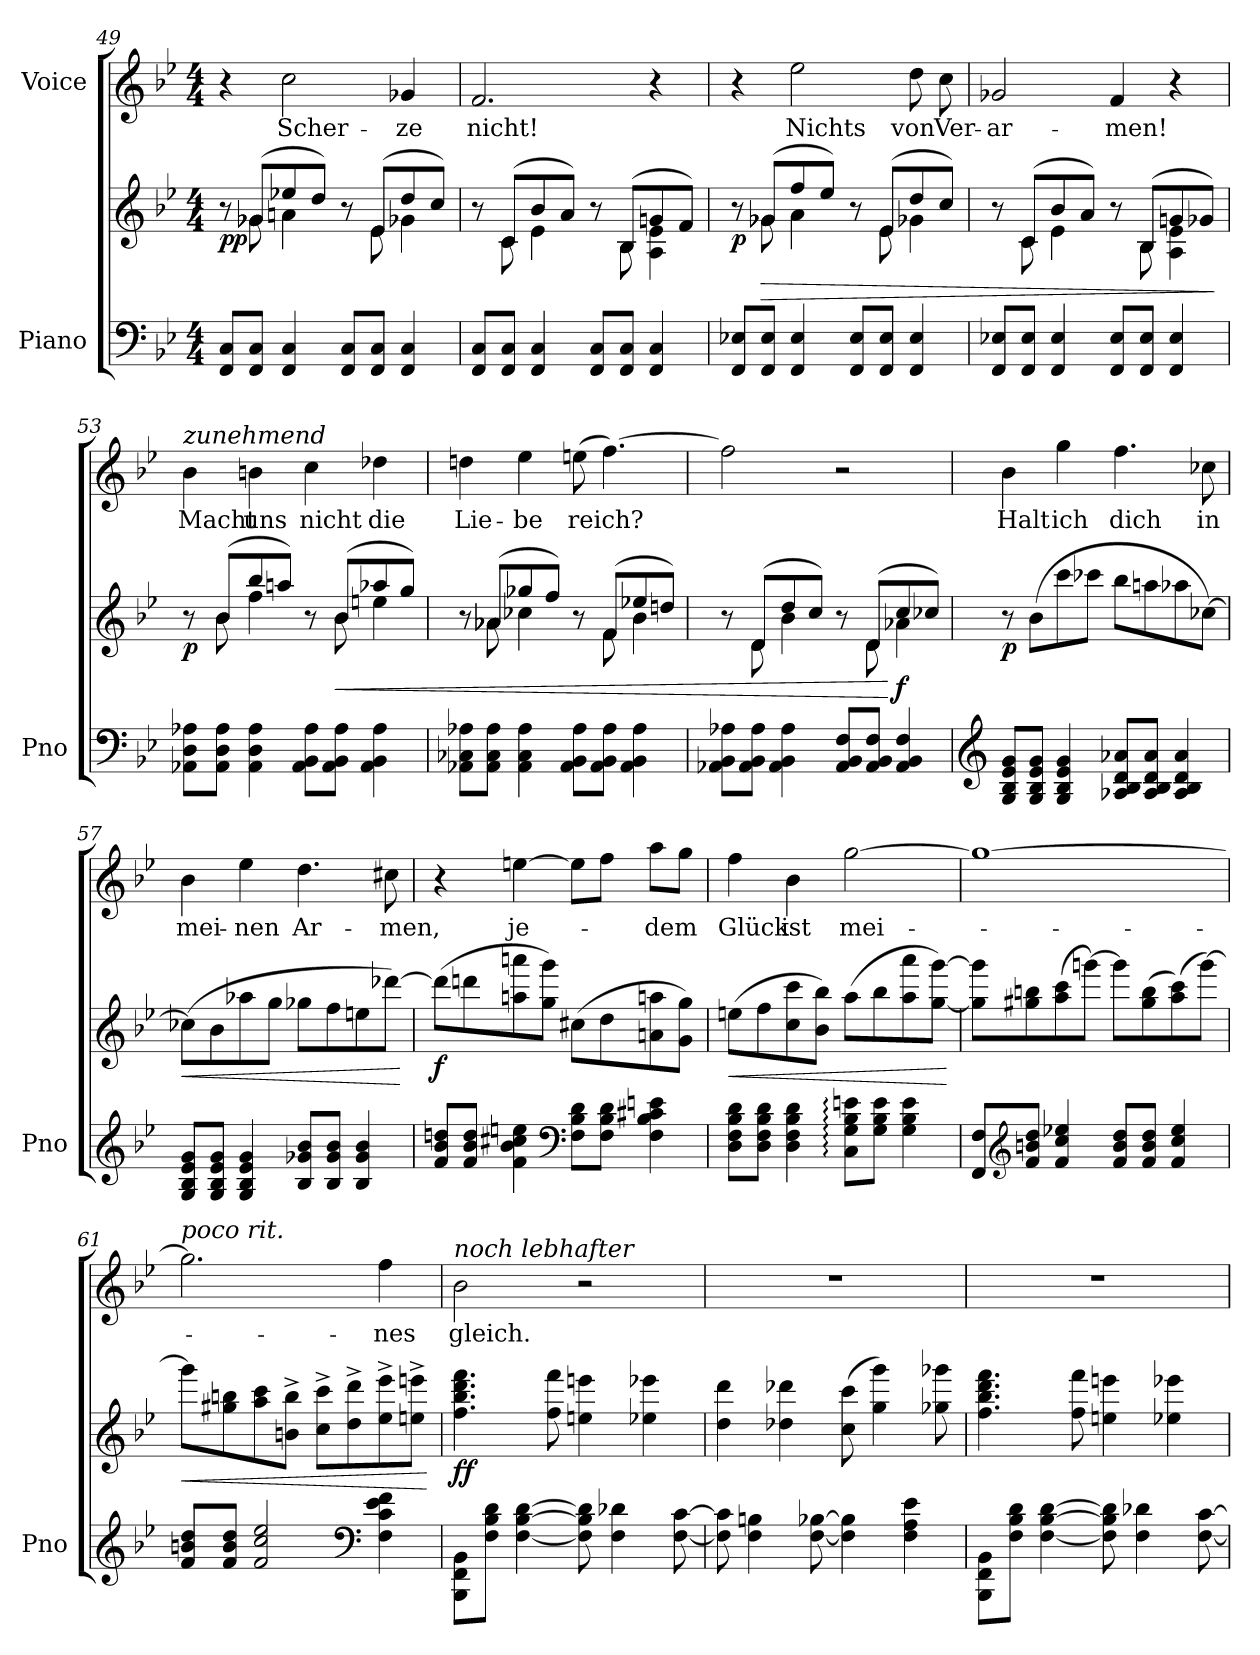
**kern	**kern	**dynam	**kern	**text
*part2	*part2	*part2	*part1	*part1
*staff3	*staff2	*staff2/3	*staff1	*staff1
*I"Piano	*	*	*I"Voice	*
*I'Pno	*	*	*	*
!!LO:LB:g=z
*clefF4	*clefG2	*	*clefG2	*
*k[b-e-]	*k[b-e-]	*	*k[b-e-]	*
*M4/4	*M4/4	*	*M4/4	*
*MM170	*MM170	*	*MM170	*
=49	=49	=49	=49	=49
*	*^	*	*	*
!	!	!	!	!LO:TX:a:i:t=immer ein wenig nachlassend	!
!	!	!	!LO:DY:b	!	!
*	*	*	*	*^	*
8FF/ 8C/L	8r	8ryy	pp	4r	2ryy	.
8FF/ 8C/J	(>8g-X/L	8g-\	.	.	.	.
!	!	!	!	!	!	!LO:LY:b
4FF/ 4C/	8ee-X/	4an\	.	2cc\	.	Scher-
.	8dd/J)	.	.	.	.	.
*	*	*	*	*MM165	*	*
8FF/ 8C/L	8r	8ryy	.	.	2ryy	.
8FF/ 8C/J	(>8e-/L	8e-\	.	.	.	.
!	!	!	!	!	!	!LO:LY:b
4FF/ 4C/	8dd/	4g-X\	.	4g-X/	.	-ze
.	8cc/J)	.	.	.	.	.
=50	=50	=50	=50	=50	=50	=50
*	*	*	*	*MM160	*	*
!	!	!	!	!	!	!LO:LY:b
8FF/ 8C/L	8r	8ryy	.	2.f/	2ryy	nicht!
8FF/ 8C/J	(>8c/L	8c\	.	.	.	.
4FF/ 4C/	8b-/	4e-\	.	.	.	.
.	8a/J)	.	.	.	.	.
*	*	*	*	*MM155	*	*
8FF/ 8C/L	8r	8ryy	.	.	2ryy	.
8FF/ 8C/J	(>8B-/L	8B-\	.	.	.	.
4FF/ 4C/	8gn/	4A\ 4e-\	.	4r	.	.
.	8f/J)	.	.	.	.	.
=51	=51	=51	=51	=51	=51	=51
*	*	*	*	*MM150	*	*
!	!	!	!LO:DY:b	!	!	!
8FF/ 8E-X/L	8r	8ryy	p	4r	2ryy	.
!	!	!	!LO:HP:b	!	!	!
8FF/ 8E-/J	(>8g-X/L	8g-\	>	.	.	.
!	!	!	!	!	!	!LO:LY:b
4FF/ 4E-/	8ff/	4a\	.	2ee-\	.	Nichts
.	8ee-/J)	.	.	.	.	.
*	*	*	*	*MM145	*	*
8FF/ 8E-/L	8r	8ryy	.	.	2ryy	.
8FF/ 8E-/J	(>8e-/L	8e-\	.	.	.	.
!	!	!	!	!	!	!LO:LY:b
4FF/ 4E-/	8dd/	4g-X\	.	8dd\	.	von
!	!	!	!	!	!	!LO:LY:b
.	8cc/J)	.	.	8cc\	.	Ver-
*	*	*	*	*v	*v	*
=52	=52	=52	=52	=52	=52
*	*	*	*	*MM140	*
*	*	*	*	*^	*
!	!	!	!	!	!	!LO:LY:b
*	*	*	*	*v	*v	*
8FF/ 8E-X/L	8r	8ryy	.	2g-X/	-ar-
8FF/ 8E-/J	(>8c/L	8c\	.	.	.
4FF/ 4E-/	8b-/	4e-\	.	.	.
.	8a/J)	.	.	.	.
!	!	!	!	!	!LO:LY:b
8FF/ 8E-/L	8r	8ryy	.	4f/	-men!
8FF/ 8E-/J	(>8B-/L	8B-\	.	.	.
4FF/ 4E-/	8gn/	4A\ 4e-\	.	4r	.
.	8g-X/J)	.	.	.	.
*	*v	*v	*	*	*
.	.	]	.	.
!!LO:LB:g=z
=53	=53	=53	=53	=53
*	*	*	*MM145	*
*	*^	*	*	*
!	!	!	!	!LO:TX:a:i:t=zunehmend	!
!	!	!	!LO:DY:b	!	!LO:LY:b
8AA-X\ 8D\ 8A-X\L	8r	8ryy	p	4b-\	Macht
8AA-\ 8D\ 8A-\J	(>8b-/L	8b-\	.	.	.
!	!	!	!	!	!LO:LY:b
4AA-\ 4D\ 4A-\	8bb-/	4ff\	.	4bn\	uns
.	8aan/J)	.	.	.	.
*	*	*	*	*MM150	*
!	!	!	!	!	!LO:LY:b
8AA-\ 8BB-\ 8A-\L	8r	8ryy	.	4cc\	nicht
!	!	!	!LO:HP:b	!	!
8AA-\ 8BB-\ 8A-\J	(>8b-/L	8b-\	<	.	.
!	!	!	!	!	!LO:LY:b
4AA-\ 4BB-\ 4A-\	8aa-X/	4een\	.	4dd-X\	die
.	8gg/J)	.	.	.	.
=54	=54	=54	=54	=54	=54
*	*	*	*	*MM155	*
!	!	!	!	!	!LO:LY:b
8AA-X\ 8C-X\ 8A-X\L	8r	8ryy	.	4ddn\	Lie-
8AA-\ 8C-\ 8A-\J	(>8a-X/L	8a-\	.	.	.
!	!	!	!	!	!LO:LY:b
4AA-\ 4C-\ 4A-\	8gg-X/	4cc-X\	.	4ee-\	-be
.	8ff/J)	.	.	.	.
*	*	*	*	*MM160	*
!	!	!	!	!	!LO:LY:b
8AA-\ 8BB-\ 8A-\L	8r	8ryy	.	(>8een\	reich?
8AA-\ 8BB-\ 8A-\J	(>8f/L	8f\	.	[4.ff\)	.
4AA-\ 4BB-\ 4A-\	8ee-X/	4b-\	.	.	.
.	8ddn/J)	.	.	.	.
=55	=55	=55	=55	=55	=55
*	*	*	*	*MM165	*
*	*	*	*	*^	*
*	*	*	*	*	*^	*
8AA-X\ 8BB-\ 8A-X\L	8r	8ryy	.	2ff\]	4.ryy	2.ryy	.
8AA-\ 8BB-\ 8A-\J	(>8d/L	8d\	.	.	.	.	.
4AA-\ 4BB-\ 4A-\	8dd/	4b-\	.	.	.	.	.
*	*	*	*	*MM170	*	*	*
.	8cc/J)	.	.	.	2ryy	.	.
8AA-/ 8BB-/ 8F/L	8r	8ryy	.	2r	.	.	.
8AA-/ 8BB-/ 8F/J	(>8d/L	8d\	.	.	.	.	.
*	*	*	*	*MM175	*	*	*
!	!	!	!LO:DY:n=1:b	!	!	!	!
4AA-/ 4BB-/ 4F/	8cc/	4a-X\	[ f	.	.	4ryy	.
.	8cc-X/J)	.	.	.	8ryy	.	.
*	*v	*v	*	*	*	*	*
*	*	*	*v	*v	*v	*
=56	=56	=56	=56	=56
*clefG2	*	*	*	*
*	*	*	*^	*
*	*	*	*	*^	*
!	!	!	!LO:TX:a:B:t=Tempo I	!	!	!
!	!	!LO:DY:b	!	!	!	!LO:LY:b
*	*	*	*v	*v	*v	*
8G/ 8B-/ 8e-/ 8g/L	8r	p	4b-\	Halt
8G/ 8B-/ 8e-/ 8g/J	(>8b-\L	.	.	.
!	!	!	!	!LO:LY:b
4G/ 4B-/ 4e-/ 4g/	8ccc\	.	4gg\	ich
.	8ccc-X\J	.	.	.
!	!	!	!	!LO:LY:b
8A-X/ 8B-/ 8d/ 8a-X/L	8bb-\L	.	4.ff\	dich
8A-/ 8B-/ 8d/ 8a-/J	8aan\	.	.	.
4A-/ 4B-/ 4d/ 4a-/	8aa-X\	.	.	.
!	!	!	!	!LO:LY:b
.	[8cc-X\J)	.	8cc-X\	in
!!LO:PB:g=z
=57	=57	=57	=57	=57
!	!	!LO:HP:b	!	!LO:LY:b
8G/ 8B-/ 8e-/ 8g/L	(>8cc-X\L]	<	4b-\	mei-
8G/ 8B-/ 8e-/ 8g/J	8b-\	.	.	.
!	!	!	!	!LO:LY:b
4G/ 4B-/ 4e-/ 4g/	8aa-X\	.	4ee-\	-nen
.	8gg\J	.	.	.
!	!	!	!	!LO:LY:b
8B-/ 8g-X/ 8b-/L	8gg-X\L	.	4.dd\	Ar-
8B-/ 8g-/ 8b-/J	8ff\	.	.	.
4B-/ 4g-/ 4b-/	8een\	.	.	.
!	!	!	!	!LO:LY:b
.	[8ddd-X\J)	.	8cc#X\	-men,
.	.	[	.	.
=58	=58	=58	=58	=58
!	!	!LO:DY:b	!	!
8f/ 8b-/ 8ddn/L	(>8ddd-\L]	f	4r	.
8f/ 8b-/ 8dd/J	8dddn\	.	.	.
!	!	!	!	!LO:LY:b
4f\ 4b-\ 4cc#X\ 4een\	8aan\ 8aaan\	.	[4een\	je-
.	8gg\ 8ggg\J)	.	.	.
*clefF4	*	*	*	*
8F\ 8B-\ 8d\L	(>8cc#X\L	.	8ee\L]	.
8F\ 8B-\ 8d\J	8dd\	.	8ff\J	.
!	!	!	!	!LO:LY:b
4F\ 4B-\ 4c#X\ 4en\	8an\ 8aan\	.	8aa\L	-dem
.	8g\ 8gg\J)	.	8gg\J	.
=59	=59	=59	=59	=59
!	!	!LO:HP:b	!	!LO:LY:b
8D\ 8F\ 8B-\ 8d\L	(>8een\L	<	4ff\	Glück
8D\ 8F\ 8B-\ 8d\J	8ff\	.	.	.
!	!	!	!	!LO:LY:b
4D\ 4F\ 4B-\ 4d\	8cc\ 8ccc\	.	4b-\	ist
.	8b-\ 8bb-\J)	.	.	.
!	!	!	!	!LO:LY:b
8C\: 8G\: 8B-\: 8en\:L	(>8aa\L	.	[2gg\	mei-
8G\ 8B-\ 8e\J	8bb-\	.	.	.
4G\ 4B-\ 4e\	8aa\ 8aaa\	.	.	.
.	[8gg\ [8ggg\J)	.	.	.
.	.	[	.	.
=60	=60	=60	=60	=60
!	!	!LO:DY:b	!	!
!	!	!LO:DY:n=1:b	!	!
8FF/ 8F/L	8gg\] 8ggg\]L	other-dynamics f	1gg_	.
*clefG2	*	*	*	*
8f/ 8bn/ 8dd/J	8gg#X\ 8bbn\	.	.	.
4f/ 4cc/ 4ee-X/	(>8aa\ 8ccc\	.	.	.
.	[8gggn\J)	.	.	.
8f/ 8b/ 8dd/L	8ggg\L]	.	.	.
8f/ 8b/ 8dd/J	(>8gg#\ 8bb\	.	.	.
4f/ 4cc/ 4ee-/	(>8aa\ 8ccc\)	.	.	.
.	[8ggg\J)	.	.	.
!!LO:LB:g=z
=61	=61	=61	=61	=61
*	*	*	*MM170	*
!	!	!	!LO:TX:a:i:t=poco rit.	!
!	!	!LO:HP:b	!	!
8f/ 8bn/ 8dd/L	8ggg\L]	<	2.gg\]	.
8f/ 8b/ 8dd/J	8gg#X\ 8bbn\	.	.	.
2f/ 2cc/ 2ee-/	8aa\ 8ccc\	.	.	.
.	8bn\^ 8bb\^J	.	.	.
.	8cc\^ 8ccc\^L	.	.	.
.	8dd\^ 8ddd\^	.	.	.
*clefF4	*	*	*	*
!	!	!	!	!LO:LY:b
4F\ 4c\ 4e-\ 4f\	8ee-\^ 8eee-\^	.	4ff\	-nes
.	8een\^ 8eeen\^J	.	.	.
.	.	[	.	.
=62	=62	=62	=62	=62
*	*	*	*MM185	*
!	!	!	!LO:TX:a:i:t=noch lebhafter	!
!	!	!LO:DY:b	!	!LO:LY:b
8BBB-\ 8FF\ 8BB-\L	4.ff\ 4.bb-\ 4.ddd\ 4.fff\	ff	2b-\	gleich.
8F\ 8B-\ 8d\J	.	.	.	.
[4F\ [4B-\ [4d\	.	.	.	.
.	8ff\ 8fff\	.	.	.
8F\] 8B-\] 8d\]	4een\ 4eeen\	.	2r	.
4F\ 4d-X\	.	.	.	.
.	4ee-X\ 4eee-X\	.	.	.
[8F\ [8c\	.	.	.	.
=63	=63	=63	=63	=63
8F\] 8c\]	4dd\ 4ddd\	.	1r	.
4F\ 4Bn\	.	.	.	.
.	4dd-X\ 4ddd-X\	.	.	.
[8F\ [8B-X\	.	.	.	.
4F\] 4B-\]	(>8cc\ 8ccc\	.	.	.
.	4gg\ 4ggg\)	.	.	.
4F\ 4A\ 4e-\	.	.	.	.
.	8gg-X\ 8ggg-X\	.	.	.
=64	=64	=64	=64	=64
8BBB-\ 8FF\ 8BB-\L	4.ff\ 4.bb-\ 4.ddd\ 4.fff\	.	1r	.
8F\ 8B-\ 8d\J	.	.	.	.
[4F\ [4B-\ [4d\	.	.	.	.
.	8ff\ 8fff\	.	.	.
8F\] 8B-\] 8d\]	4een\ 4eeen\	.	.	.
4F\ 4d-X\	.	.	.	.
.	4ee-X\ 4eee-X\	.	.	.
[8F\ [8c\	.	.	.	.
=	=	=	=	=
*-	*-	*-	*-	*-
